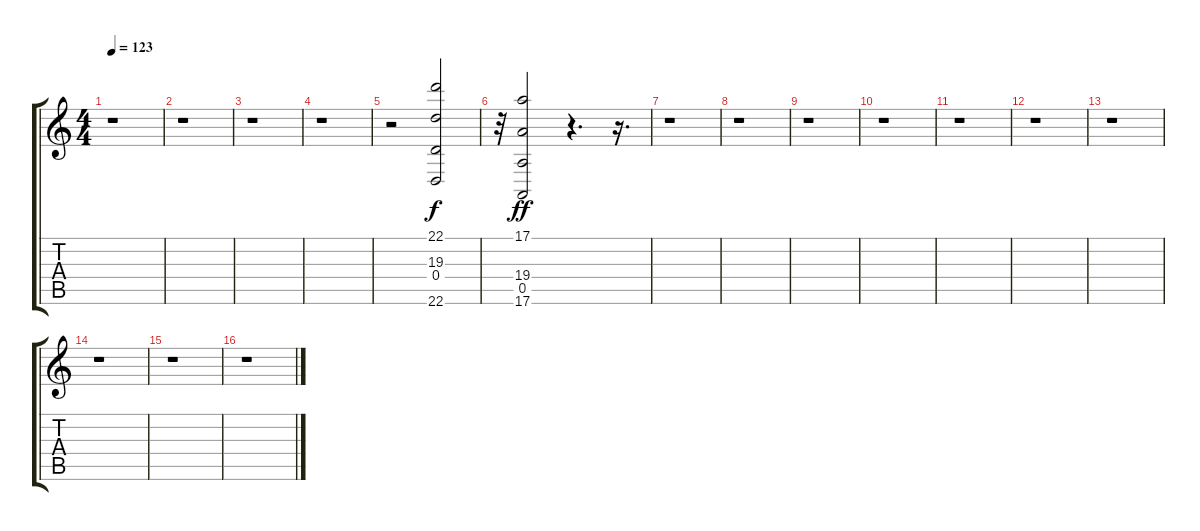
\track "" {instrument musicbox}
\staff {score tabs}
\tuning (E4 B3 G3 D3 A2 E2) {hide}
\ts (4 4)
\tempo 123
\clef g2
\ks c
r.1{dy f} |
r.1 |
r.1 |
r.1 |
r.2 (22.1 19.3 0.4 22.6).2 |
r.32 (17.1 19.4 0.5 17.6).2{dy ff} r.4{d} r.16{d} |
r.1 |
r.1 |
r.1 |
r.1 |
r.1 |
r.1 |
r.1 |
r.1 |
r.1 |
r.1
